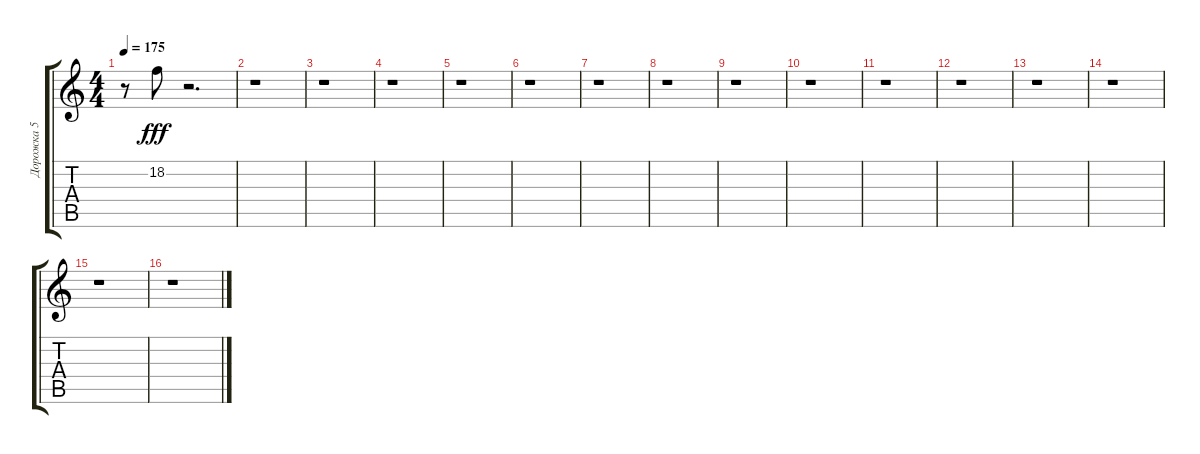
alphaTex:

\track ("Дорожка 5" "Дорожка 5") {instrument trumpet}
\staff {score tabs}
\tuning (E4 B3 G3 D3 A2 E2) {hide}
\ts (4 4)
\tempo 175
\clef g2
\ks c
r.8{dy fff} 18.2.8 r.2{d} |
r.1 |
r.1 |
r.1 |
r.1 |
r.1 |
r.1 |
r.1 |
r.1 |
r.1 |
r.1 |
r.1 |
r.1 |
r.1 |
r.1 |
r.1
